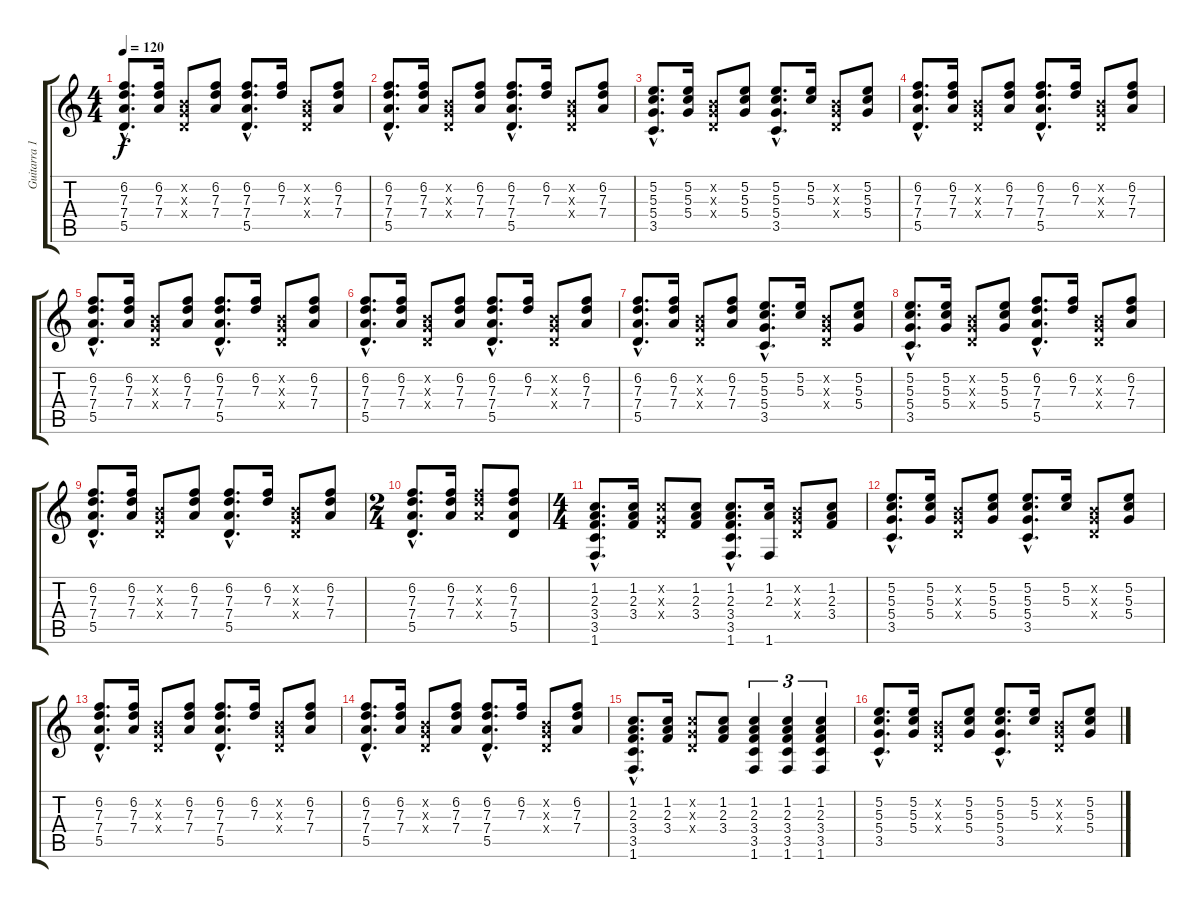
\track ("Guitarra 1 - Carlos" "Guitarra 1") {instrument electricguitarclean}
\staff {score tabs}
\tuning (E4 B3 G3 D3 A2 E2) {hide}
\ts (4 4)
\tempo 120
\clef g2
\ks c
(6.2{hac} 7.3{hac} 7.4{hac} 5.5{hac}).8{d dy f} (6.2 7.3 7.4).16 (0.2{x} 0.3{x} 0.4{x}).8 (6.2 7.3 7.4).8 (6.2{hac} 7.3{hac} 7.4{hac} 5.5{hac}).8{d} (6.2 7.3).16 (0.2{x} 0.3{x} 0.4{x}).8 (6.2 7.3 7.4).8 |
(6.2{hac} 7.3{hac} 7.4{hac} 5.5{hac}).8{d} (6.2 7.3 7.4).16 (0.2{x} 0.3{x} 0.4{x}).8 (6.2 7.3 7.4).8 (6.2{hac} 7.3{hac} 7.4{hac} 5.5{hac}).8{d} (6.2 7.3).16 (0.2{x} 0.3{x} 0.4{x}).8 (6.2 7.3 7.4).8 |
(5.2{hac} 5.3{hac} 5.4{hac} 3.5{hac}).8{d} (5.2 5.3 5.4).16 (0.2{x} 0.3{x} 0.4{x}).8 (5.2 5.3 5.4).8 (5.2{hac} 5.3{hac} 5.4{hac} 3.5{hac}).8{d} (5.2 5.3).16 (0.2{x} 0.3{x} 0.4{x}).8 (5.2 5.3 5.4).8 |
(6.2{hac} 7.3{hac} 7.4{hac} 5.5{hac}).8{d} (6.2 7.3 7.4).16 (0.2{x} 0.3{x} 0.4{x}).8 (6.2 7.3 7.4).8 (6.2{hac} 7.3{hac} 7.4{hac} 5.5{hac}).8{d} (6.2 7.3).16 (0.2{x} 0.3{x} 0.4{x}).8 (6.2 7.3 7.4).8 |
(6.2{hac} 7.3{hac} 7.4{hac} 5.5{hac}).8{d} (6.2 7.3 7.4).16 (0.2{x} 0.3{x} 0.4{x}).8 (6.2 7.3 7.4).8 (6.2{hac} 7.3{hac} 7.4{hac} 5.5{hac}).8{d} (6.2 7.3).16 (0.2{x} 0.3{x} 0.4{x}).8 (6.2 7.3 7.4).8 |
(6.2{hac} 7.3{hac} 7.4{hac} 5.5{hac}).8{d} (6.2 7.3 7.4).16 (0.2{x} 0.3{x} 0.4{x}).8 (6.2 7.3 7.4).8 (6.2{hac} 7.3{hac} 7.4{hac} 5.5{hac}).8{d} (6.2 7.3).16 (0.2{x} 0.3{x} 0.4{x}).8 (6.2 7.3 7.4).8 |
(6.2{hac} 7.3{hac} 7.4{hac} 5.5{hac}).8{d} (6.2 7.3 7.4).16 (0.2{x} 0.3{x} 0.4{x}).8 (6.2 7.3 7.4).8 (5.2{hac} 5.3{hac} 5.4{hac} 3.5{hac}).8{d} (5.2 5.3).16 (0.2{x} 0.3{x} 0.4{x}).8 (5.2 5.3 5.4).8 |
(5.2{hac} 5.3{hac} 5.4{hac} 3.5{hac}).8{d} (5.2 5.3 5.4).16 (0.2{x} 0.3{x} 0.4{x}).8 (5.2 5.3 5.4).8 (6.2{hac} 7.3{hac} 7.4{hac} 5.5{hac}).8{d} (6.2 7.3).16 (0.2{x} 0.3{x} 0.4{x}).8 (6.2 7.3 7.4).8 |
(6.2{hac} 7.3{hac} 7.4{hac} 5.5{hac}).8{d} (6.2 7.3 7.4).16 (0.2{x} 0.3{x} 0.4{x}).8 (6.2 7.3 7.4).8 (6.2{hac} 7.3{hac} 7.4{hac} 5.5{hac}).8{d} (6.2 7.3).16 (0.2{x} 0.3{x} 0.4{x}).8 (6.2 7.3 7.4).8 |
\ts (2 4)
(6.2{hac} 7.3{hac} 7.4{hac} 5.5{hac}).8{d} (6.2 7.3 7.4).16 (6.2{x} 7.3{x} 7.4{x}).8 (6.2 7.3 7.4 5.5).8 |
\ts (4 4)
(1.2{hac} 2.3{hac} 3.4{hac} 3.5{hac} 1.6{hac}).8{d} (1.2 2.3 3.4).16 (1.2{x} 0.3{x} 0.4{x}).8 (1.2 2.3 3.4).8 (1.2{hac} 2.3{hac} 3.4{hac} 3.5{hac} 1.6{hac}).8{d} (1.2 2.3 1.6).16 (0.2{x} 0.3{x} 0.4{x}).8 (1.2 2.3 3.4).8 |
(5.2{hac} 5.3{hac} 5.4{hac} 3.5{hac}).8{d} (5.2 5.3 5.4).16 (0.2{x} 0.3{x} 0.4{x}).8 (5.2 5.3 5.4).8 (5.2{hac} 5.3{hac} 5.4{hac} 3.5{hac}).8{d} (5.2 5.3).16 (0.2{x} 0.3{x} 0.4{x}).8 (5.2 5.3 5.4).8 |
(6.2{hac} 7.3{hac} 7.4{hac} 5.5{hac}).8{d} (6.2 7.3 7.4).16 (0.2{x} 0.3{x} 0.4{x}).8 (6.2 7.3 7.4).8 (6.2{hac} 7.3{hac} 7.4{hac} 5.5{hac}).8{d} (6.2 7.3).16 (0.2{x} 0.3{x} 0.4{x}).8 (6.2 7.3 7.4).8 |
(6.2{hac} 7.3{hac} 7.4{hac} 5.5{hac}).8{d} (6.2 7.3 7.4).16 (0.2{x} 0.3{x} 0.4{x}).8 (6.2 7.3 7.4).8 (6.2{hac} 7.3{hac} 7.4{hac} 5.5{hac}).8{d} (6.2 7.3).16 (0.2{x} 0.3{x} 0.4{x}).8 (6.2 7.3 7.4).8 |
(1.2{hac} 2.3{hac} 3.4{hac} 3.5{hac} 1.6{hac}).8{d} (1.2 2.3 3.4).16 (1.2{x} 0.3{x} 0.4{x}).8 (1.2 2.3 3.4).8 (1.2 2.3 3.4 3.5 1.6).4{tu (3 2)} (1.2 2.3 3.4 3.5 1.6).4{tu (3 2)} (1.2 2.3 3.4 3.5 1.6).4{tu (3 2)} |
(5.2{hac} 5.3{hac} 5.4{hac} 3.5{hac}).8{d} (5.2 5.3 5.4).16 (0.2{x} 0.3{x} 0.4{x}).8 (5.2 5.3 5.4).8 (5.2{hac} 5.3{hac} 5.4{hac} 3.5{hac}).8{d} (5.2 5.3).16 (0.2{x} 0.3{x} 0.4{x}).8 (5.2 5.3 5.4).8
